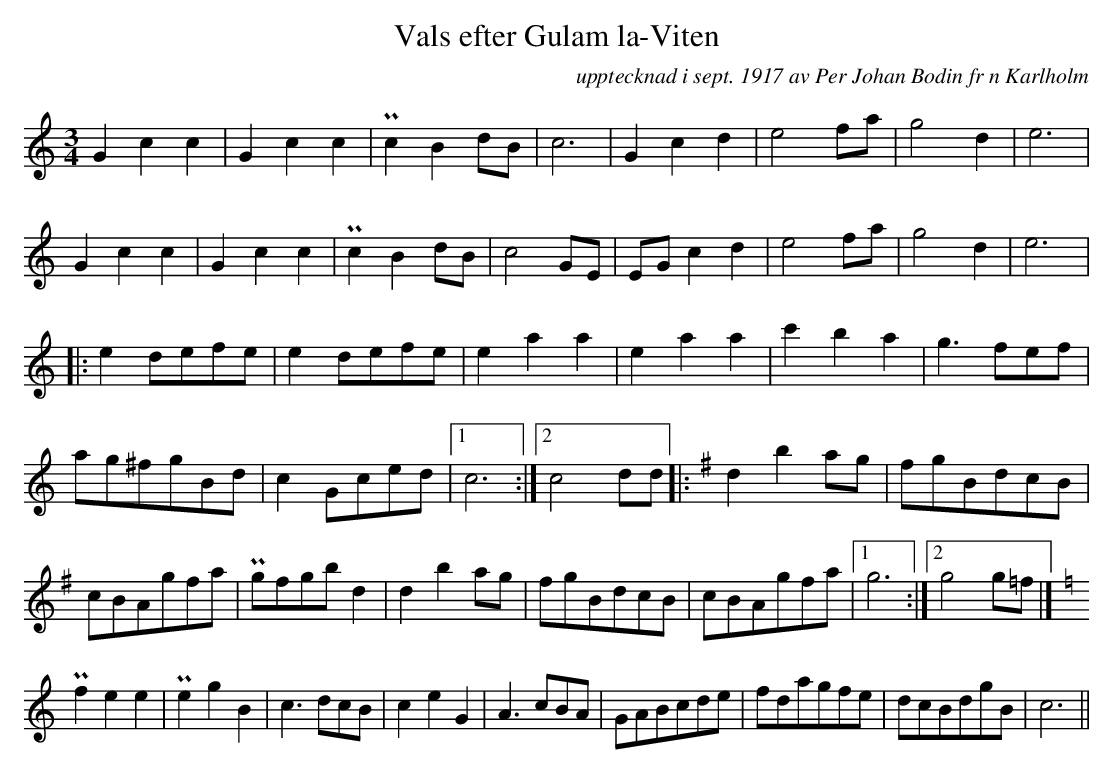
X:1
T:Vals efter Gulam la-Viten
O:upptecknad i sept. 1917 av Per Johan Bodin fr n Karlholm
L:1/8
M:3/4
K:C
G2 c2 c2 | G2 c2 c2 | Pc2 B2 dB | c6 | G2 c2 d2 | e4 fa | g4 d2 | e6 |
G2 c2 c2 | G2 c2 c2 | Pc2 B2 dB | c4 GE | EG c2 d2 | e4 fa | g4 d2 | e6 |:
e2 defe | e2 defe | e2 a2 a2 | e2 a2 a2 | c'2 b2 a2 | g3 fef |
ag^fgBd | c2 Gced |1 c6 :|2 c4 dd [K:G] |: d2 b2 ag | fgBdcB |
cBAgfa | Pgfgb d2 | d2 b2 ag | fgBdcB | cBAgfa |1 g6 :|2 g4 g=f |] [K:C]
Pf2 e2 e2 | Pe2 g2 B2 | c3 dcB | c2 e2 G2 | A3 cBA | GABcde | fdagfe | dcBdgB | c6 ||
